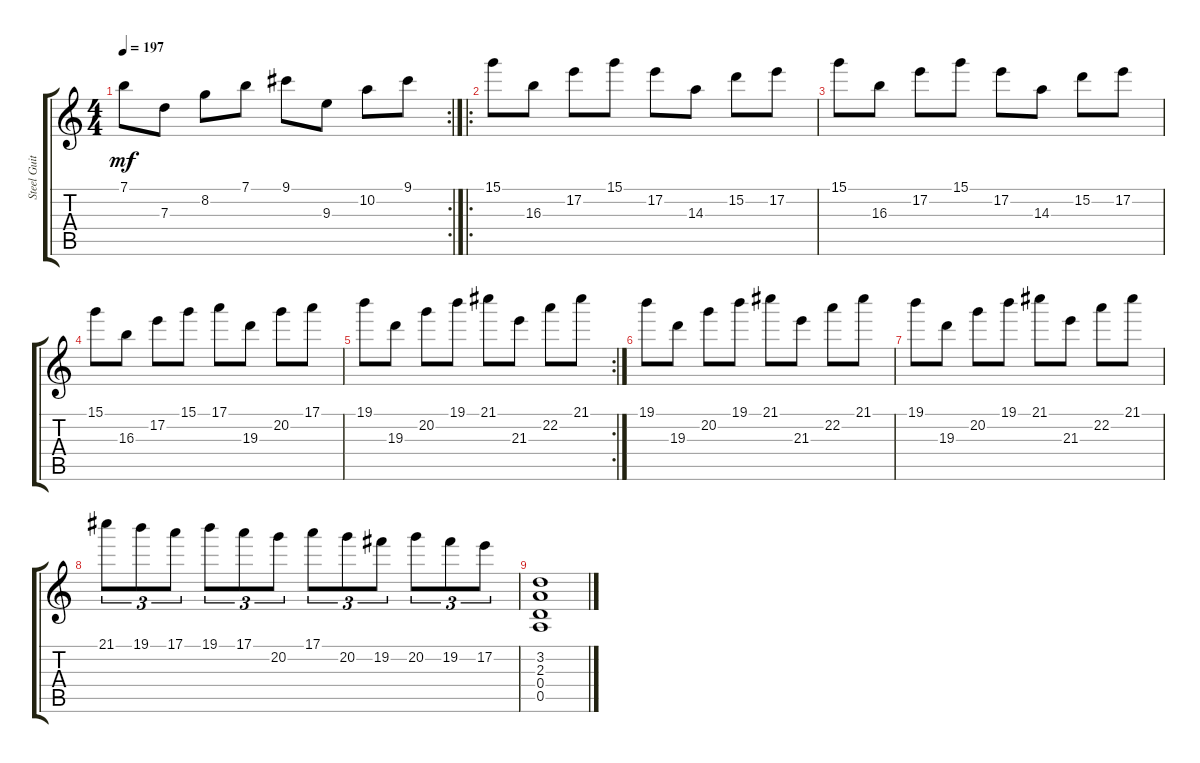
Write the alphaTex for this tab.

\track ("Steel Guitar" "Steel Guit") {instrument acousticguitarsteel}
\staff {score tabs}
\tuning (E4 B3 G3 D3 A2 D2) {hide}
\rc 2
\ts (4 4)
\tempo 197
\clef g2
\ks c
7.1.8{dy mf} 7.3.8 8.2.8 7.1.8 9.1.8 9.3.8 10.2.8 9.1.8 |
\ro
15.1.8 16.3.8 17.2.8 15.1.8 17.2.8 14.3.8 15.2.8 17.2.8 |
15.1.8 16.3.8 17.2.8 15.1.8 17.2.8 14.3.8 15.2.8 17.2.8 |
15.1.8 16.3.8 17.2.8 15.1.8 17.1.8 19.3.8 20.2.8 17.1.8 |
\rc 2
19.1.8 19.3.8 20.2.8 19.1.8 21.1.8 21.3.8 22.2.8 21.1.8 |
19.1.8 19.3.8 20.2.8 19.1.8 21.1.8 21.3.8 22.2.8 21.1.8 |
19.1.8 19.3.8 20.2.8 19.1.8 21.1.8 21.3.8 22.2.8 21.1.8 |
21.1.8{tu (3 2)} 19.1.8{tu (3 2)} 17.1.8{tu (3 2)} 19.1.8{tu (3 2)} 17.1.8{tu (3 2)} 20.2.8{tu (3 2)} 17.1.8{tu (3 2)} 20.2.8{tu (3 2)} 19.2.8{tu (3 2)} 20.2.8{tu (3 2)} 19.2.8{tu (3 2)} 17.2.8{tu (3 2)} |
(3.2 2.3 0.4 0.5).1
